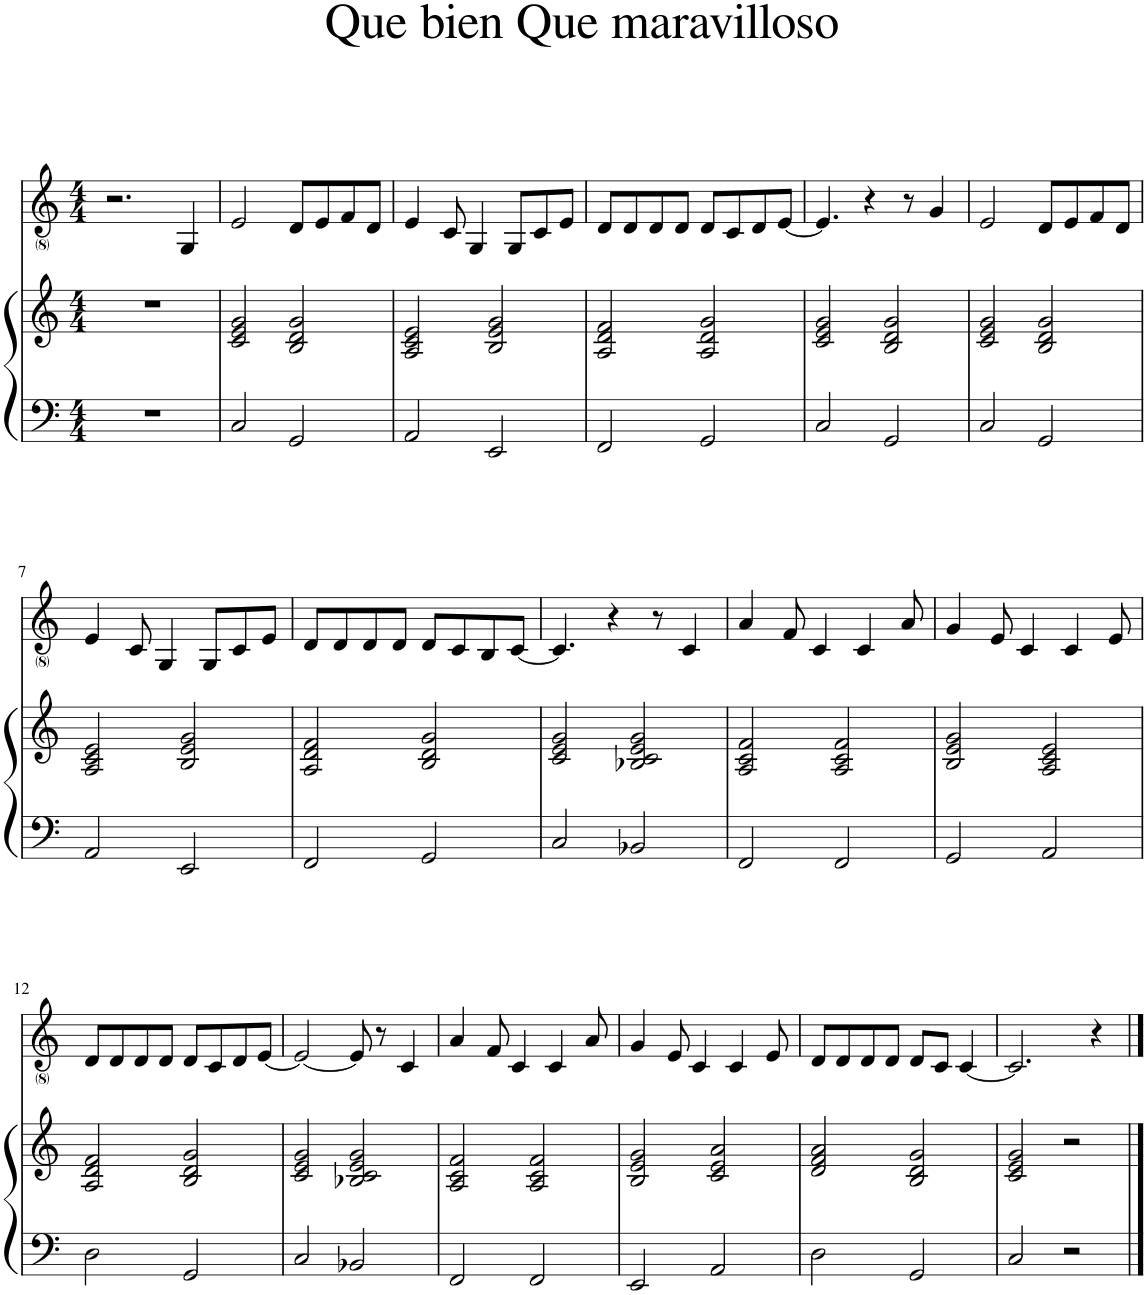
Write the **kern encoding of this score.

**kern	**kern	**kern
*part2	*part2	*part1
*staff3	*staff2	*staff1
*I"Piano	*	*I"Voice
*I'Pno	*	*
*clefF4	*clefG2	*clefG2
*k[]	*k[]	*k[]
*M4/4	*M4/4	*M4/4
=1	=1	=1
1r	1r	2.r
.	.	4G/
=2	=2	=2
2C/	2c/ 2e/ 2g/	2e/
2GG/	2B/ 2d/ 2g/	8d/L
.	.	8e/
.	.	8f/
.	.	8d/J
=3	=3	=3
2AA/	2A/ 2c/ 2e/	4e/
.	.	8c/
.	.	4G/
2EE/	2B/ 2e/ 2g/	.
.	.	8G/L
.	.	8c/
.	.	8e/J
=4	=4	=4
2FF/	2A/ 2d/ 2f/	8d/L
.	.	8d/
.	.	8d/
.	.	8d/J
2GG/	2A/ 2d/ 2g/	8d/L
.	.	8c/
.	.	8d/
.	.	[8e/J
=5	=5	=5
2C/	2c/ 2e/ 2g/	4.e/]
.	.	4r
2GG/	2B/ 2d/ 2g/	.
.	.	8r
.	.	4g/
=6	=6	=6
2C/	2c/ 2e/ 2g/	2e/
2GG/	2B/ 2d/ 2g/	8d/L
.	.	8e/
.	.	8f/
.	.	8d/J
!!LO:LB:g=z
=7	=7	=7
2AA/	2A/ 2c/ 2e/	4e/
.	.	8c/
.	.	4G/
2EE/	2B/ 2e/ 2g/	.
.	.	8G/L
.	.	8c/
.	.	8e/J
=8	=8	=8
2FF/	2A/ 2d/ 2f/	8d/L
.	.	8d/
.	.	8d/
.	.	8d/J
2GG/	2B/ 2d/ 2g/	8d/L
.	.	8c/
.	.	8B/
.	.	[8c/J
=9	=9	=9
2C/	2c/ 2e/ 2g/	4.c/]
.	.	4r
2BB-X/	2B-X/ 2c/ 2e/ 2g/	.
.	.	8r
.	.	4c/
=10	=10	=10
2FF/	2A/ 2c/ 2f/	4a/
.	.	8f/
.	.	4c/
2FF/	2A/ 2c/ 2f/	.
.	.	4c/
.	.	8a/
=11	=11	=11
2GG/	2B/ 2e/ 2g/	4g/
.	.	8e/
.	.	4c/
2AA/	2A/ 2c/ 2e/	.
.	.	4c/
.	.	8e/
!!LO:LB:g=z
=12	=12	=12
2D\	2A/ 2d/ 2f/	8d/L
.	.	8d/
.	.	8d/
.	.	8d/J
2GG/	2B/ 2d/ 2g/	8d/L
.	.	8c/
.	.	8d/
.	.	[8e/J
=13	=13	=13
2C/	2c/ 2e/ 2g/	2e/_
2BB-X/	2B-X/ 2c/ 2e/ 2g/	8e/]
.	.	8r
.	.	4c/
=14	=14	=14
2FF/	2A/ 2c/ 2f/	4a/
.	.	8f/
.	.	4c/
2FF/	2A/ 2c/ 2f/	.
.	.	4c/
.	.	8a/
=15	=15	=15
2EE/	2B/ 2e/ 2g/	4g/
.	.	8e/
.	.	4c/
2AA/	2c/ 2e/ 2a/	.
.	.	4c/
.	.	8e/
=16	=16	=16
2D\	2d/ 2f/ 2a/	8d/L
.	.	8d/
.	.	8d/
.	.	8d/J
2GG/	2B/ 2d/ 2g/	8d/L
.	.	8c/J
.	.	[4c/
=17	=17	=17
2C/	2c/ 2e/ 2g/	2.c/]
2r	2r	.
.	.	4r
==	==	==
*-	*-	*-
